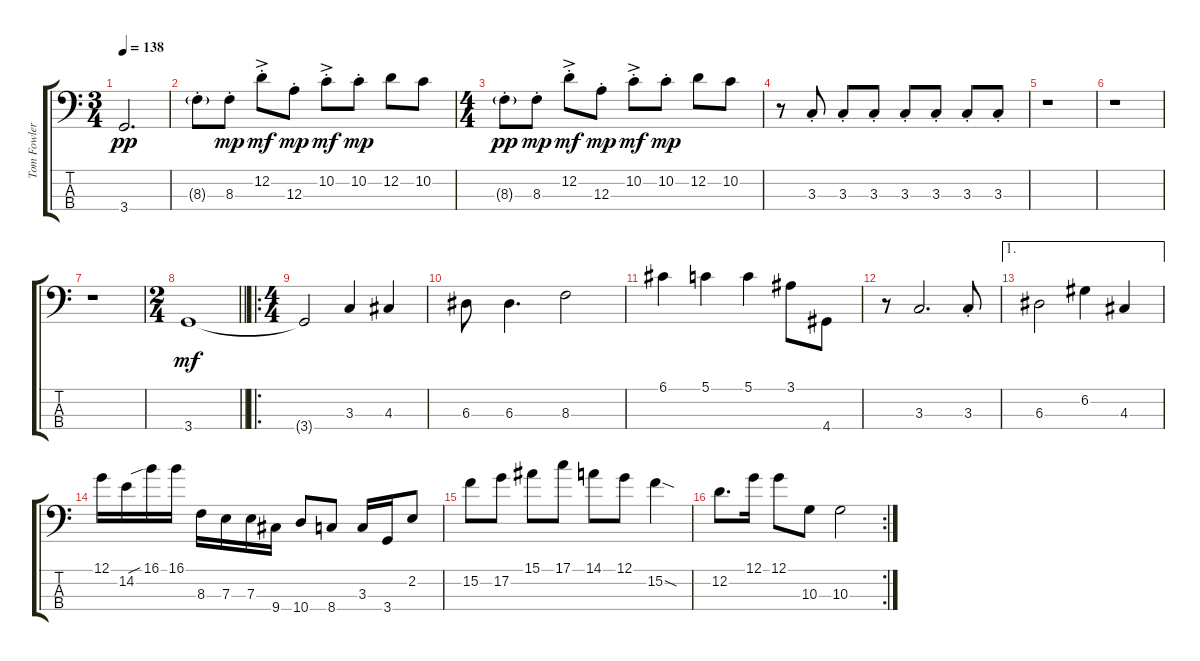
\track ("Tom Fowler - Bass" "Tom Fowler") {instrument electricbassfinger}
\staff {score tabs}
\tuning (G2 D2 A1 E1) {hide}
\ts (3 4)
\tempo 138
\clef f4
\ks c
3.4.2{d dy pp} |
8.3{g st}.8 8.3{st}.8{dy mp} 12.2{ac st}.8{dy mf} 12.3{st}.8{dy mp} 10.2{ac st}.8{dy mf} 10.2{st}.8{dy mp} 12.2.8 10.2.8 |
\ts (4 4)
8.3{g st}.8{dy pp} 8.3{st}.8{dy mp} 12.2{ac st}.8{dy mf} 12.3{st}.8{dy mp} 10.2{ac st}.8{dy mf} 10.2{st}.8{dy mp} 12.2.8 10.2.8 |
r.8 3.3{st}.8 3.3{st}.8 3.3{st}.8 3.3{st}.8 3.3{st}.8 3.3{st}.8 3.3{st}.8 |
r.1 |
r.1 |
r.1 |
\ts (2 4)
\barLineRight lightlight
3.4.1{dy mf} |
\ro
\ts (4 4)
3.4{t}.2 3.3.4 4.3.4 |
6.3.8 6.3.4{d} 8.3.2 |
6.1.4 5.1.4 5.1.4 3.1.8 4.4.8 |
r.8 3.3.2{d} 3.3{st}.8 |
\ae 1
6.3.2 6.2.4 4.3.4 |
12.1.16 14.2.16 16.1{sib}.16 16.1.16 8.3.16 7.3.16 7.3.16 9.4.16 10.4.8 8.4.8 3.3.16 3.4.16 2.2.8 |
15.2.8 17.2.8 15.1.8 17.1.8 14.1.8 12.1.8 15.2{sod}.4 |
\rc 2
12.2.8{d} 12.1.16 12.1.8 10.3.8 10.3.2
